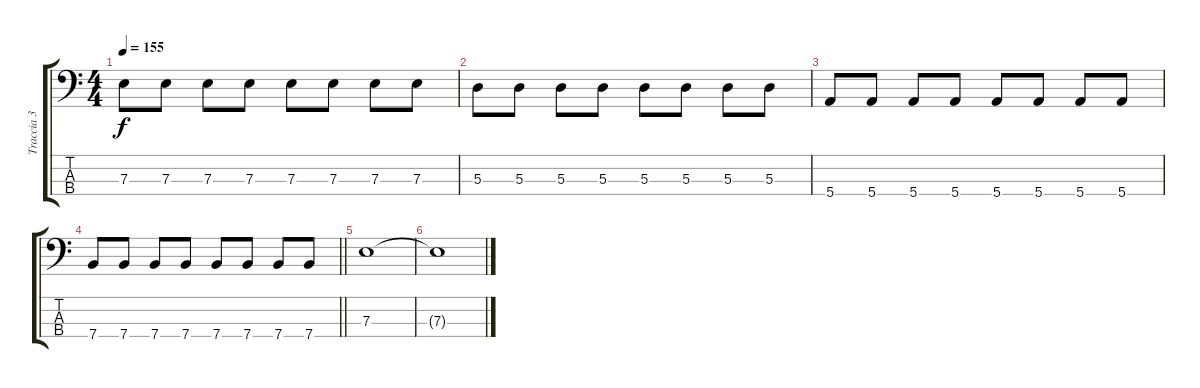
\track ("Traccia 3" "Traccia 3") {instrument electricbassfinger}
\staff {score tabs}
\tuning (G2 D2 A1 E1) {hide}
\ts (4 4)
\tempo 155
\clef f4
\ks c
7.3.8{dy f} 7.3.8 7.3.8 7.3.8 7.3.8 7.3.8 7.3.8 7.3.8 |
5.3.8 5.3.8 5.3.8 5.3.8 5.3.8 5.3.8 5.3.8 5.3.8 |
5.4.8 5.4.8 5.4.8 5.4.8 5.4.8 5.4.8 5.4.8 5.4.8 |
\barLineRight lightlight
7.4.8 7.4.8 7.4.8 7.4.8 7.4.8 7.4.8 7.4.8 7.4.8 |
7.3.1 |
7.3{t}.1
